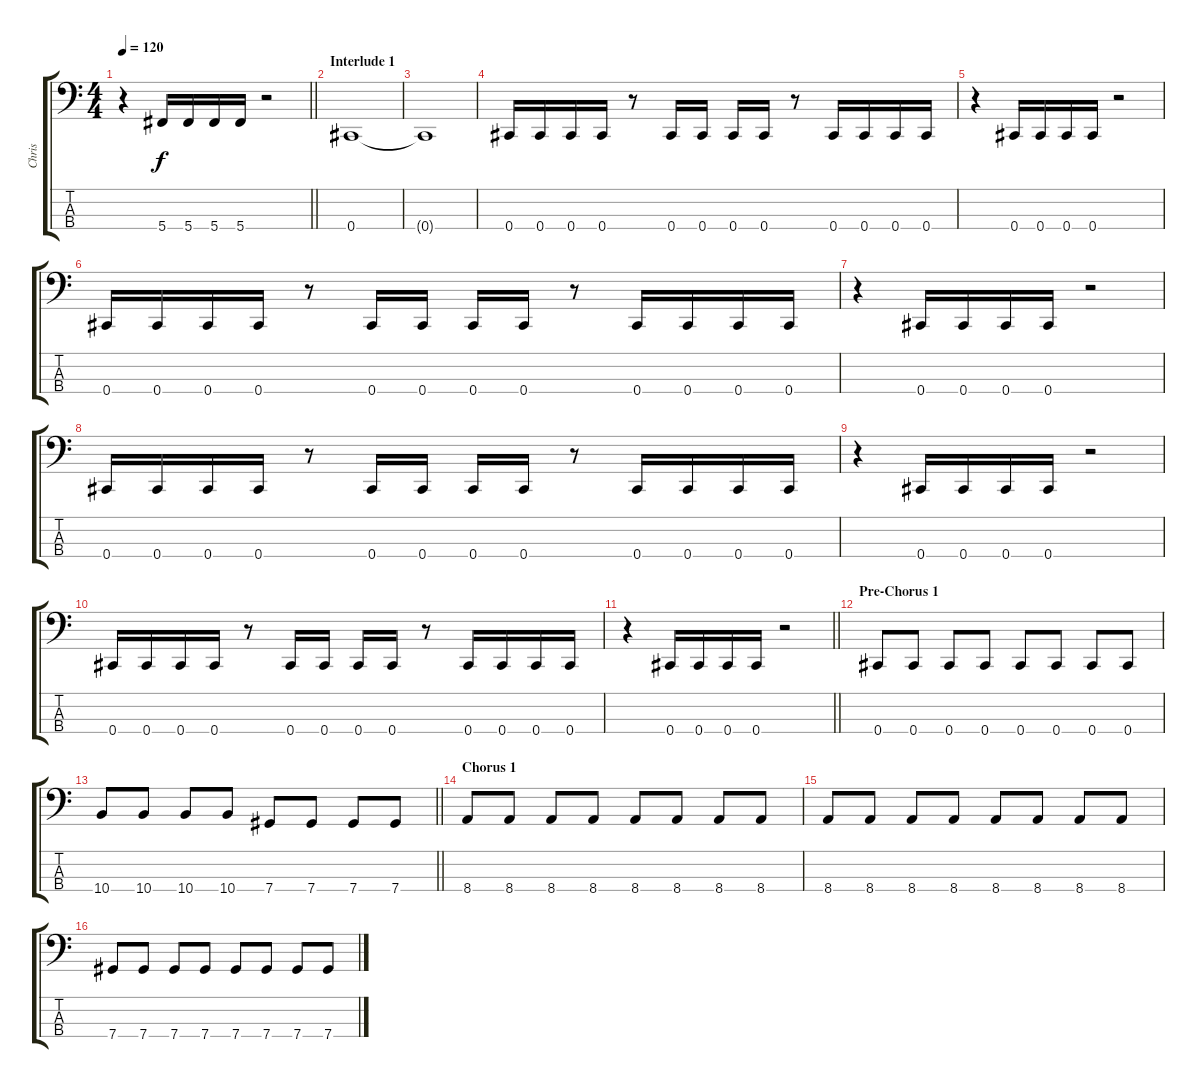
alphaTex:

\track ("Chris" "Chris") {instrument electricbasspick}
\staff {score tabs}
\tuning (Gb2 Db2 Ab1 Db1) {hide}
\ts (4 4)
\tempo 120
\clef f4
\barLineRight lightlight
\ks c
r.4{dy f} 5.4.16 5.4.16 5.4.16 5.4.16 r.2 |
\section ("" "Interlude 1")
0.4.1 |
0.4{t}.1 |
0.4.16 0.4.16 0.4.16 0.4.16 r.8 0.4.16 0.4.16 0.4.16 0.4.16 r.8 0.4.16 0.4.16 0.4.16 0.4.16 |
r.4 0.4.16 0.4.16 0.4.16 0.4.16 r.2 |
0.4.16 0.4.16 0.4.16 0.4.16 r.8 0.4.16 0.4.16 0.4.16 0.4.16 r.8 0.4.16 0.4.16 0.4.16 0.4.16 |
r.4 0.4.16 0.4.16 0.4.16 0.4.16 r.2 |
0.4.16 0.4.16 0.4.16 0.4.16 r.8 0.4.16 0.4.16 0.4.16 0.4.16 r.8 0.4.16 0.4.16 0.4.16 0.4.16 |
r.4 0.4.16 0.4.16 0.4.16 0.4.16 r.2 |
0.4.16 0.4.16 0.4.16 0.4.16 r.8 0.4.16 0.4.16 0.4.16 0.4.16 r.8 0.4.16 0.4.16 0.4.16 0.4.16 |
\barLineRight lightlight
r.4 0.4.16 0.4.16 0.4.16 0.4.16 r.2 |
\section ("" "Pre-Chorus 1")
0.4.8 0.4.8 0.4.8 0.4.8 0.4.8 0.4.8 0.4.8 0.4.8 |
\barLineRight lightlight
10.4.8 10.4.8 10.4.8 10.4.8 7.4.8 7.4.8 7.4.8 7.4.8 |
\section ("" "Chorus 1")
8.4.8 8.4.8 8.4.8 8.4.8 8.4.8 8.4.8 8.4.8 8.4.8 |
8.4.8 8.4.8 8.4.8 8.4.8 8.4.8 8.4.8 8.4.8 8.4.8 |
7.4.8 7.4.8 7.4.8 7.4.8 7.4.8 7.4.8 7.4.8 7.4.8
